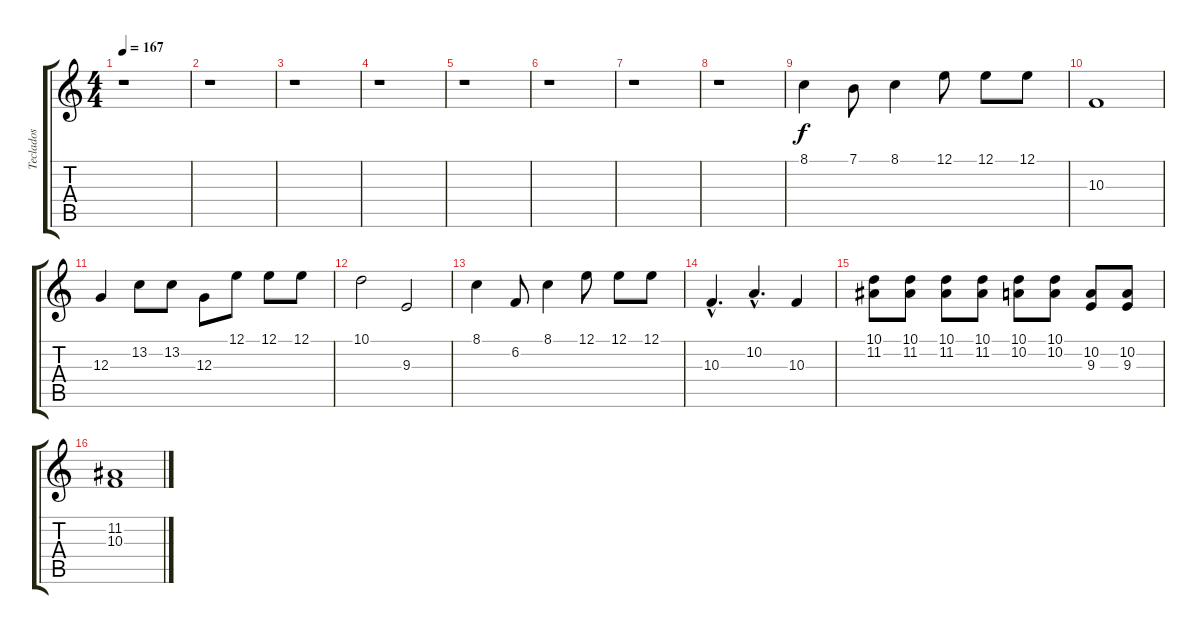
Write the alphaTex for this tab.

\track ("Teclados" "Teclados") {instrument synthbrass1}
\staff {score tabs}
\tuning (E4 B3 G3 D3 A2 E2) {hide}
\ts (4 4)
\tempo 167
\clef g2
\ks c
r.1{dy f} |
r.1 |
r.1 |
r.1 |
r.1 |
r.1 |
r.1 |
r.1 |
8.1.4 7.1.8 8.1.4 12.1.8 12.1.8 12.1.8 |
10.3.1 |
12.3.4 13.2.8 13.2.8 12.3.8 12.1.8 12.1.8 12.1.8 |
10.1.2 9.3.2 |
8.1.4 6.2.8 8.1.4 12.1.8 12.1.8 12.1.8 |
10.3{hac}.4{d} 10.2{hac}.4{d} 10.3.4 |
(10.1 11.2).8 (10.1 11.2).8 (10.1 11.2).8 (10.1 11.2).8 (10.1 10.2).8 (10.1 10.2).8 (10.2 9.3).8 (10.2 9.3).8 |
(11.2 10.3).1
